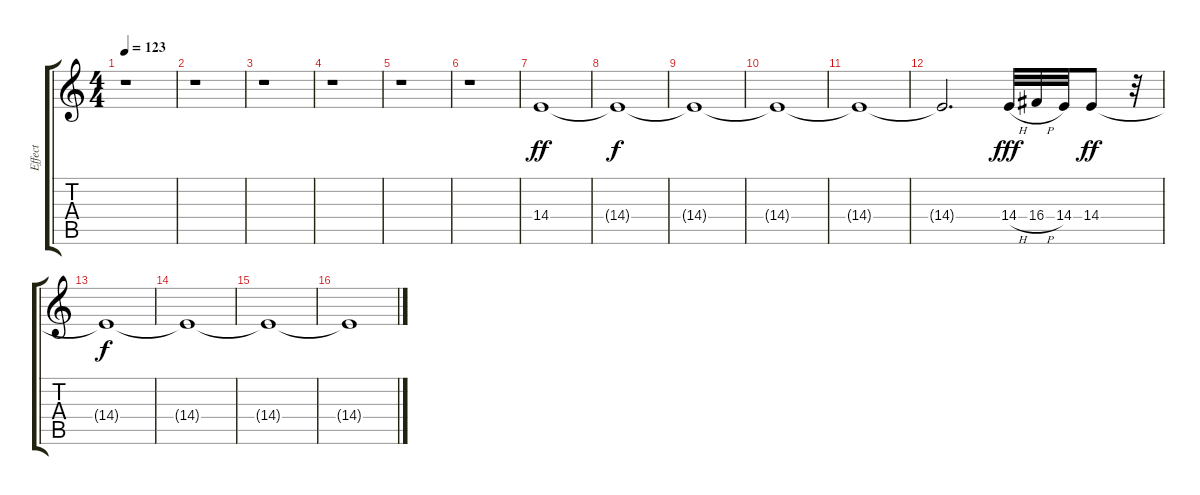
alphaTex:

\track ("Effect" "Effect") {instrument lead2sawtooth}
\staff {score tabs}
\tuning (E4 B3 G3 D3 A2 E2) {hide}
\ts (4 4)
\tempo 123
\clef g2
\ks c
r.1{dy f} |
r.1 |
r.1 |
r.1 |
r.1 |
r.1 |
14.4.1{dy ff} |
14.4{t}.1{dy f} |
14.4{t}.1 |
14.4{t}.1 |
14.4{t}.1 |
14.4{t}.2{d} 14.4{h}.32{dy fff} 16.4{h}.32 14.4.32 14.4.8{dy ff} r.32 |
14.4{t}.1{dy f} |
14.4{t}.1 |
14.4{t}.1 |
14.4{t}.1
